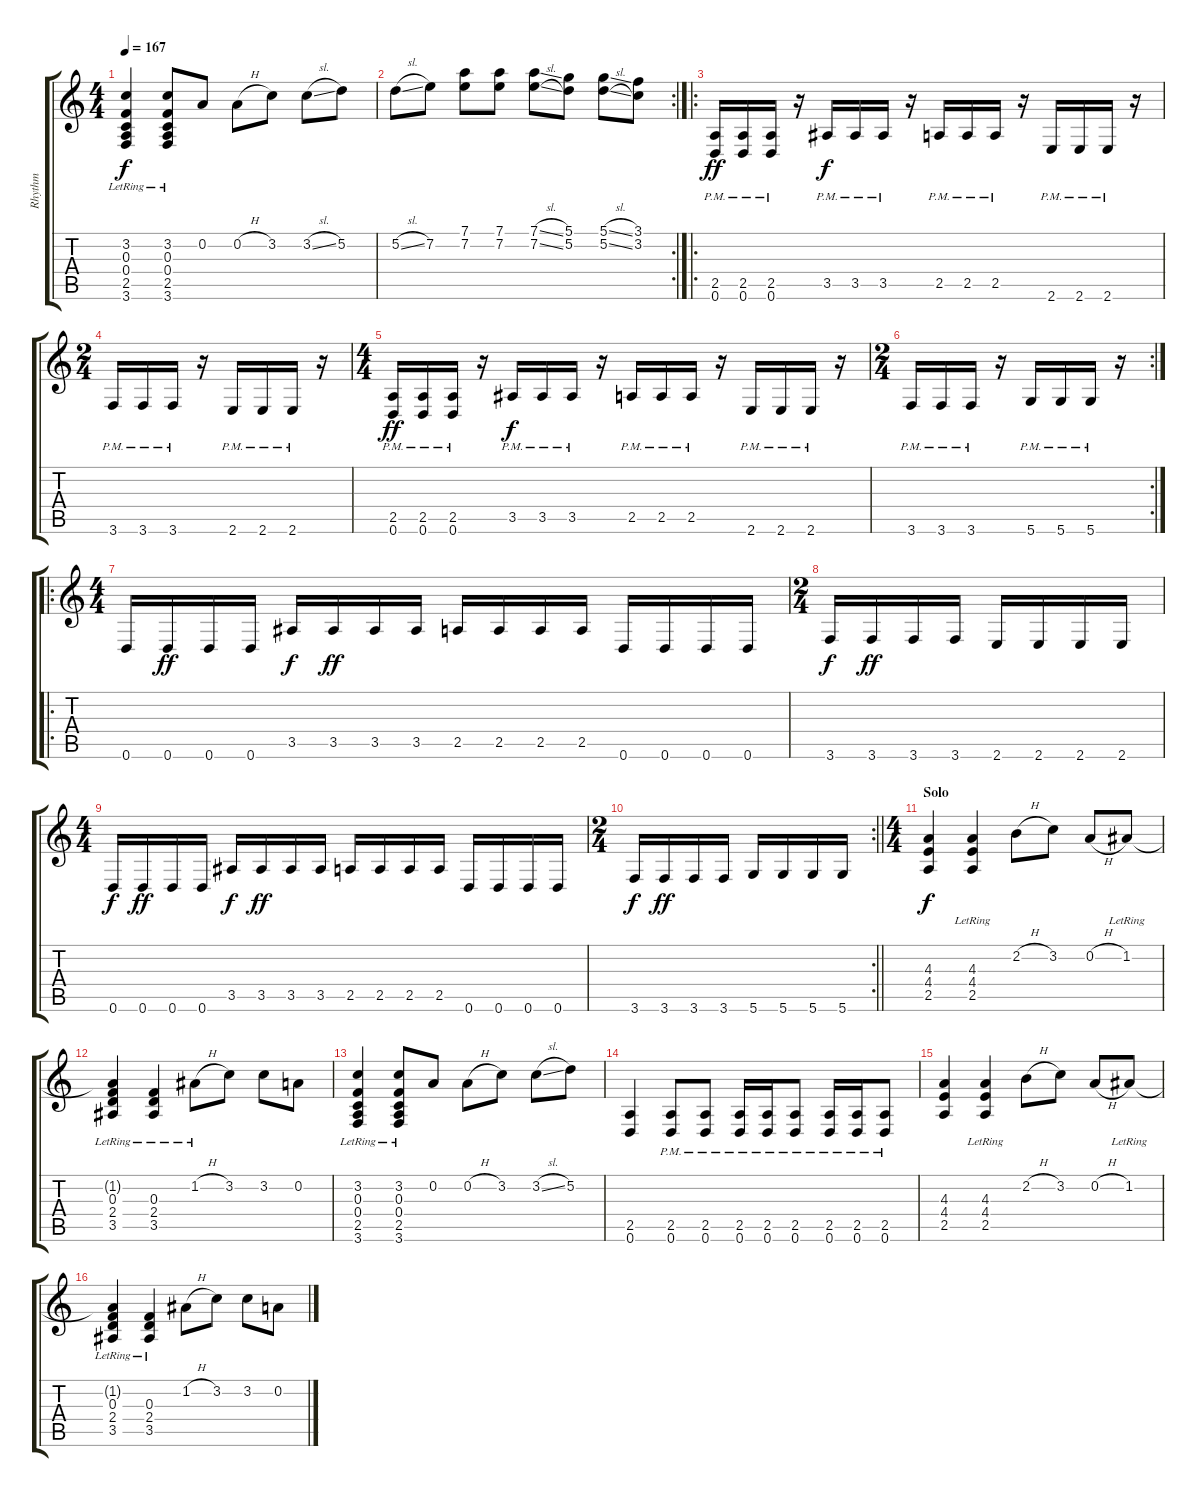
\track ("Rhythm" "Rhythm") {instrument distortionguitar}
\staff {score tabs}
\tuning (D4 A3 F3 C3 G2 D2) {hide}
\ts (4 4)
\tempo 167
\clef g2
\ks c
(3.2 0.3{lr} 0.4{lr} 2.5{lr} 3.6{lr}).4{dy f} (3.2 0.3{lr} 0.4{lr} 2.5{lr} 3.6{lr}).8 0.2.8 0.2{h}.8 3.2.8 3.2{sl}.8 5.2.8 |
\rc 2
5.2{sl}.8 7.2.8 (7.1 7.2).8 (7.1 7.2).8 (7.1{sl} 7.2{sl}).8 (5.1 5.2).8 (5.1{sl} 5.2{sl}).8 (3.1 3.2).8 |
\ro
(2.5{pm} 0.6{pm}).16{dy ff} (2.5{pm} 0.6{pm}).16 (2.5{pm} 0.6{pm}).16 r.16 3.5{pm}.16{dy f} 3.5{pm}.16 3.5{pm}.16 r.16 2.5{pm}.16 2.5{pm}.16 2.5{pm}.16 r.16 2.6{pm}.16 2.6{pm}.16 2.6{pm}.16 r.16 |
\ts (2 4)
3.6{pm}.16 3.6{pm}.16 3.6{pm}.16 r.16 2.6{pm}.16 2.6{pm}.16 2.6{pm}.16 r.16 |
\ts (4 4)
(2.5{pm} 0.6{pm}).16{dy ff} (2.5{pm} 0.6{pm}).16 (2.5{pm} 0.6{pm}).16 r.16 3.5{pm}.16{dy f} 3.5{pm}.16 3.5{pm}.16 r.16 2.5{pm}.16 2.5{pm}.16 2.5{pm}.16 r.16 2.6{pm}.16 2.6{pm}.16 2.6{pm}.16 r.16 |
\rc 2
\ts (2 4)
3.6{pm}.16 3.6{pm}.16 3.6{pm}.16 r.16 5.6{pm}.16 5.6{pm}.16 5.6{pm}.16 r.16 |
\ro
\ts (4 4)
0.6.16 0.6.16{dy ff} 0.6.16 0.6.16 3.5.16{dy f} 3.5.16{dy ff} 3.5.16 3.5.16 2.5.16 2.5.16 2.5.16 2.5.16 0.6.16 0.6.16 0.6.16 0.6.16 |
\ts (2 4)
3.6.16{dy f} 3.6.16{dy ff} 3.6.16 3.6.16 2.6.16 2.6.16 2.6.16 2.6.16 |
\ts (4 4)
0.6.16{dy f} 0.6.16{dy ff} 0.6.16 0.6.16 3.5.16{dy f} 3.5.16{dy ff} 3.5.16 3.5.16 2.5.16 2.5.16 2.5.16 2.5.16 0.6.16 0.6.16 0.6.16 0.6.16 |
\rc 2
\ts (2 4)
\barLineRight lightlight
3.6.16{dy f} 3.6.16{dy ff} 3.6.16 3.6.16 5.6.16 5.6.16 5.6.16 5.6.16 |
\ts (4 4)
\section ("" "Solo")
(4.3 4.4 2.5).4{dy f} (4.3{lr} 4.4{lr} 2.5{lr}).4 2.2{h}.8 3.2.8 0.2{h}.8 1.2{lr}.8 |
(1.2{t} 0.3{lr} 2.4{lr} 3.5{lr}).4 (0.3{lr} 2.4{lr} 3.5{lr}).4 1.2{h lr}.8 3.2.8 3.2.8 0.2.8 |
(3.2 0.3{lr} 0.4{lr} 2.5{lr} 3.6{lr}).4 (3.2 0.3{lr} 0.4{lr} 2.5{lr} 3.6{lr}).8 0.2.8 0.2{h}.8 3.2.8 3.2{sl}.8 5.2.8 |
(2.5 0.6).4 (2.5{pm} 0.6{pm}).8 (2.5{pm} 0.6{pm}).8 (2.5{pm} 0.6{pm}).16 (2.5{pm} 0.6{pm}).16 (2.5{pm} 0.6{pm}).8 (2.5{pm} 0.6{pm}).16 (2.5{pm} 0.6{pm}).16 (2.5{pm} 0.6{pm}).8 |
(4.3 4.4 2.5).4 (4.3{lr} 4.4{lr} 2.5{lr}).4 2.2{h}.8 3.2.8 0.2{h}.8 1.2{lr}.8 |
(1.2{t} 0.3{lr} 2.4{lr} 3.5{lr}).4 (0.3{lr} 2.4{lr} 3.5{lr}).4 1.2{h}.8 3.2.8 3.2.8 0.2.8
